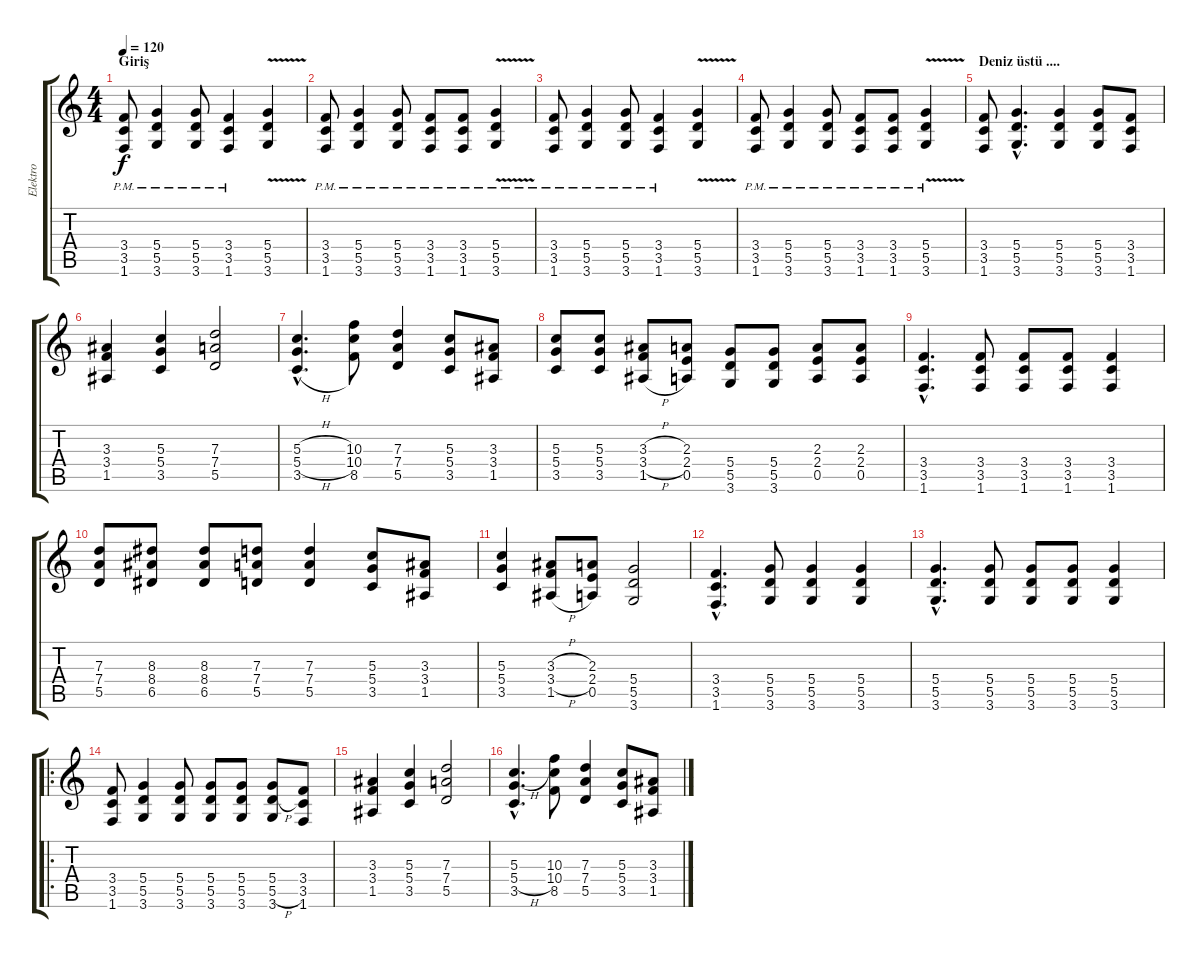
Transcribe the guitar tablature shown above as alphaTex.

\track ("Elektro" "Elektro") {instrument distortionguitar}
\staff {score tabs}
\tuning (E4 B3 G3 D3 A2 E2) {hide}
\ts (4 4)
\section ("" "Giriş")
\tempo 120
\tempo 45
\tempo 120
\clef g2
\ks c
(3.4{pm} 3.5{pm} 1.6{pm}).8{dy f volume 0 instrument distortionguitar} (5.4{pm} 5.5{pm} 3.6{pm}).4{volume 15} (5.4{pm} 5.5{pm} 3.6{pm}).8 (3.4{pm} 3.5{pm} 1.6{pm}).4 (5.4{v} 5.5{v} 3.6{v}).4 |
(3.4{pm} 3.5{pm} 1.6{pm}).8 (5.4{pm} 5.5{pm} 3.6{pm}).4 (5.4{pm} 5.5{pm} 3.6{pm}).8 (3.4{pm} 3.5{pm} 1.6{pm}).8 (3.4{pm} 3.5{pm} 1.6{pm}).8 (5.4{pm} 5.5{pm} 3.6{v pm}).4 |
(3.4{pm} 3.5{pm} 1.6{pm}).8 (5.4{pm} 5.5{pm} 3.6{pm}).4 (5.4{pm} 5.5{pm} 3.6{pm}).8 (3.4{pm} 3.5{pm} 1.6{pm}).4 (5.4{v} 5.5{v} 3.6{v}).4 |
(3.4{pm} 3.5{pm} 1.6{pm}).8 (5.4{pm} 5.5{pm} 3.6{pm}).4 (5.4{pm} 5.5{pm} 3.6{pm}).8 (3.4{pm} 3.5{pm} 1.6{pm}).8 (3.4{pm} 3.5{pm} 1.6{pm}).8 (5.4{pm} 5.5{pm} 3.6{v pm}).4 |
\section ("" "Deniz üstü ....")
(3.4 3.5 1.6).8 (5.4{hac} 5.5{hac} 3.6{hac}).4{d} (5.4 5.5 3.6).4 (5.4 5.5 3.6).8 (3.4 3.5 1.6).8 |
(3.3 3.4 1.5).4 (5.3 5.4 3.5).4 (7.3 7.4 5.5).2 |
(5.3{h hac} 5.4{h hac} 3.5{h hac}).4{d} (10.3 10.4 8.5).8 (7.3 7.4 5.5).4 (5.3 5.4 3.5).8 (3.3 3.4 1.5).8 |
(5.3 5.4 3.5).8 (5.3 5.4 3.5).8 (3.3{h} 3.4{h} 1.5{h}).8 (2.3 2.4 0.5).8 (5.4 5.5 3.6).8 (5.4 5.5 3.6).8 (2.3 2.4 0.5).8 (2.3 2.4 0.5).8 |
(3.4{hac} 3.5{hac} 1.6{hac}).4{d} (3.4 3.5 1.6).8 (3.4 3.5 1.6).8 (3.4 3.5 1.6).8 (3.4 3.5 1.6).4 |
(7.3 7.4 5.5).8 (8.3 8.4 6.5).8 (8.3 8.4 6.5).8 (7.3 7.4 5.5).8 (7.3 7.4 5.5).4 (5.3 5.4 3.5).8 (3.3 3.4 1.5).8 |
(5.3 5.4 3.5).4 (3.3{h} 3.4{h} 1.5{h}).8 (2.3 2.4 0.5).8 (5.4 5.5 3.6).2 |
(3.4{hac} 3.5{hac} 1.6{hac}).4{d} (5.4 5.5 3.6).8 (5.4 5.5 3.6).4 (5.4 5.5 3.6).4 |
(5.4{hac} 5.5{hac} 3.6{hac}).4{d} (5.4 5.5 3.6).8 (5.4 5.5 3.6).8 (5.4 5.5 3.6).8 (5.4 5.5 3.6).4 |
\ro
(3.4 3.5 1.6).8 (5.4 5.5 3.6).4 (5.4 5.5 3.6).8 (5.4 5.5 3.6).8 (5.4 5.5 3.6).8 (5.4 5.5{h} 3.6).8 (3.4 3.5 1.6).8 |
(3.3 3.4 1.5).4 (5.3 5.4 3.5).4 (7.3 7.4 5.5).2 |
(5.3{hac} 5.4{h hac} 3.5{hac}).4{d} (10.3 10.4 8.5).8 (7.3 7.4 5.5).4 (5.3 5.4 3.5).8 (3.3 3.4 1.5).8
